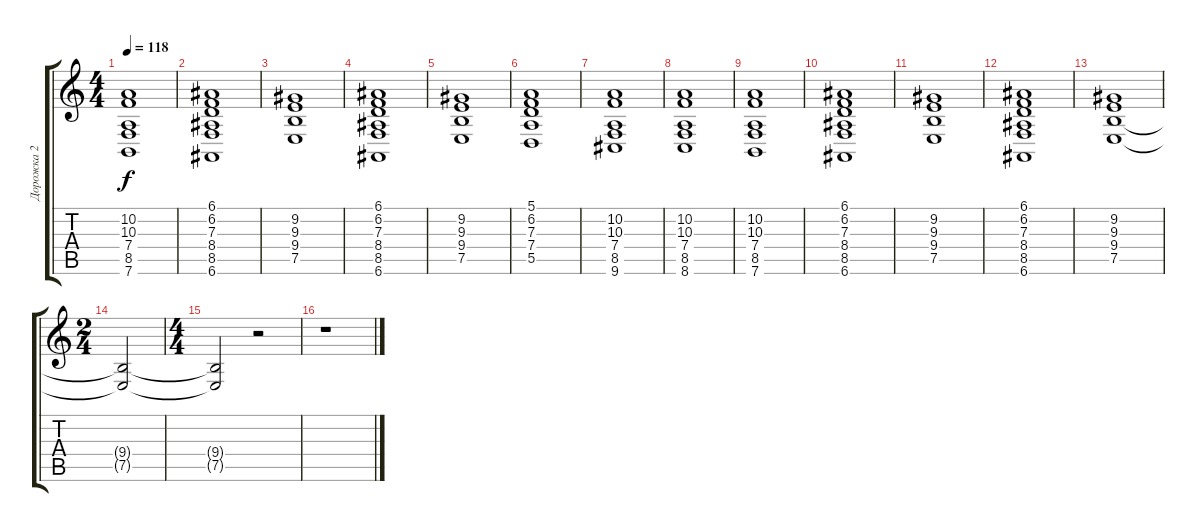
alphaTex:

\track ("Дорожка 2" "Дорожка 2") {instrument choiraahs}
\staff {score tabs}
\tuning (E4 B3 G3 D3 A2 E2) {hide}
\ts (4 4)
\tempo 118
\clef g2
\ks c
(10.2 10.3 7.4 8.5 7.6).1{dy f} |
(6.1 6.2 7.3 8.4 8.5 6.6).1 |
(9.2 9.3 9.4 7.5).1 |
(6.1 6.2 7.3 8.4 8.5 6.6).1 |
(9.2 9.3 9.4 7.5).1 |
(5.1 6.2 7.3 7.4 5.5).1 |
(10.2 10.3 7.4 8.5 9.6).1 |
(10.2 10.3 7.4 8.5 8.6).1 |
(10.2 10.3 7.4 8.5 7.6).1 |
(6.1 6.2 7.3 8.4 8.5 6.6).1 |
(9.2 9.3 9.4 7.5).1 |
(6.1 6.2 7.3 8.4 8.5 6.6).1 |
(9.2 9.3 9.4 7.5).1 |
\ts (2 4)
(9.4{t} 7.5{t}).2 |
\ts (4 4)
(9.4{t} 7.5{t}).2 r.2 |
r.1
